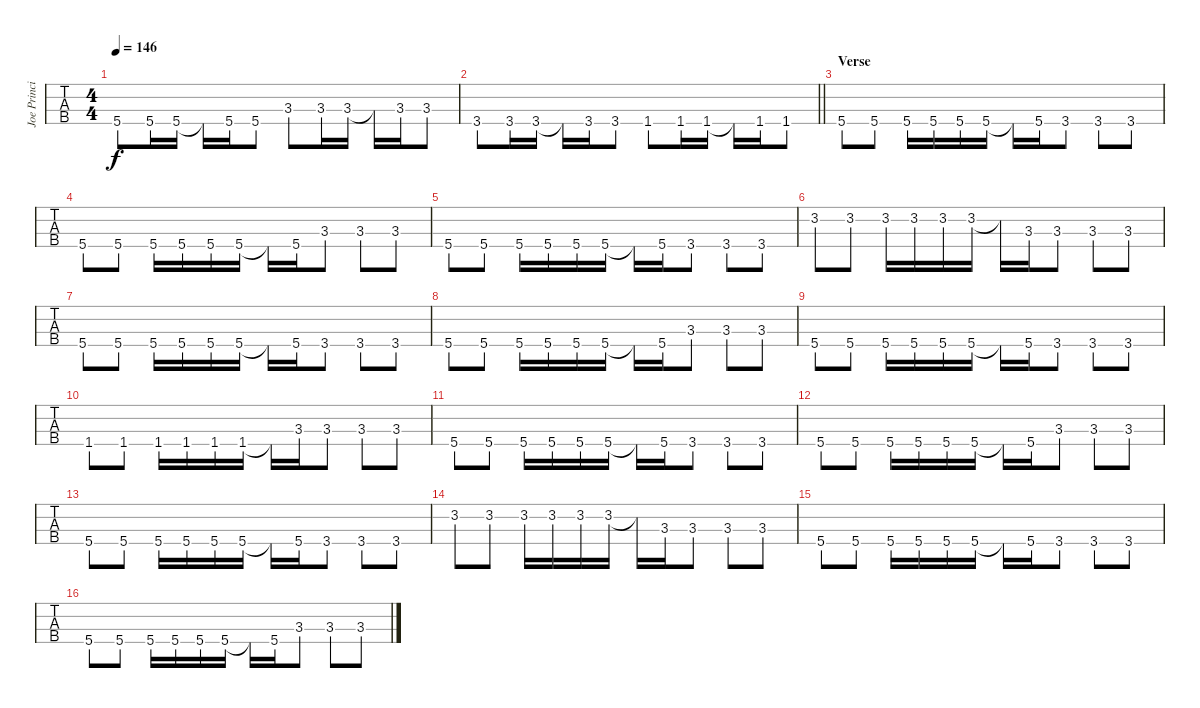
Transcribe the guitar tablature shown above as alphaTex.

\track ("Joe Principe - Bass" "Joe Princi") {instrument electricbassfinger}
\staff {tabs}
\tuning (Gb2 Db2 Ab1 Eb1) {hide}
\ts (4 4)
\tempo 146
\clef f4
\ks c
5.4.8{dy f} 5.4.16 5.4.16 5.4{t}.16 5.4.16 5.4.8 3.3.8 3.3.16 3.3.16 3.3{t}.16 3.3.16 3.3.8 |
\barLineRight lightlight
3.4.8 3.4.16 3.4.16 3.4{t}.16 3.4.16 3.4.8 1.4.8 1.4.16 1.4.16 1.4{t}.16 1.4.16 1.4.8 |
\section ("" "Verse")
5.4.8 5.4.8 5.4.16 5.4.16 5.4.16 5.4.16 5.4{t}.16 5.4.16 3.4.8 3.4.8 3.4.8 |
5.4.8 5.4.8 5.4.16 5.4.16 5.4.16 5.4.16 5.4{t}.16 5.4.16 3.3.8 3.3.8 3.3.8 |
5.4.8 5.4.8 5.4.16 5.4.16 5.4.16 5.4.16 5.4{t}.16 5.4.16 3.4.8 3.4.8 3.4.8 |
3.2.8 3.2.8 3.2.16 3.2.16 3.2.16 3.2.16 3.2{t}.16 3.3.16 3.3.8 3.3.8 3.3.8 |
5.4.8 5.4.8 5.4.16 5.4.16 5.4.16 5.4.16 5.4{t}.16 5.4.16 3.4.8 3.4.8 3.4.8 |
5.4.8 5.4.8 5.4.16 5.4.16 5.4.16 5.4.16 5.4{t}.16 5.4.16 3.3.8 3.3.8 3.3.8 |
5.4.8 5.4.8 5.4.16 5.4.16 5.4.16 5.4.16 5.4{t}.16 5.4.16 3.4.8 3.4.8 3.4.8 |
1.4.8 1.4.8 1.4.16 1.4.16 1.4.16 1.4.16 1.4{t}.16 3.3.16 3.3.8 3.3.8 3.3.8 |
5.4.8 5.4.8 5.4.16 5.4.16 5.4.16 5.4.16 5.4{t}.16 5.4.16 3.4.8 3.4.8 3.4.8 |
5.4.8 5.4.8 5.4.16 5.4.16 5.4.16 5.4.16 5.4{t}.16 5.4.16 3.3.8 3.3.8 3.3.8 |
5.4.8 5.4.8 5.4.16 5.4.16 5.4.16 5.4.16 5.4{t}.16 5.4.16 3.4.8 3.4.8 3.4.8 |
3.2.8 3.2.8 3.2.16 3.2.16 3.2.16 3.2.16 3.2{t}.16 3.3.16 3.3.8 3.3.8 3.3.8 |
5.4.8 5.4.8 5.4.16 5.4.16 5.4.16 5.4.16 5.4{t}.16 5.4.16 3.4.8 3.4.8 3.4.8 |
5.4.8 5.4.8 5.4.16 5.4.16 5.4.16 5.4.16 5.4{t}.16 5.4.16 3.3.8 3.3.8 3.3.8
